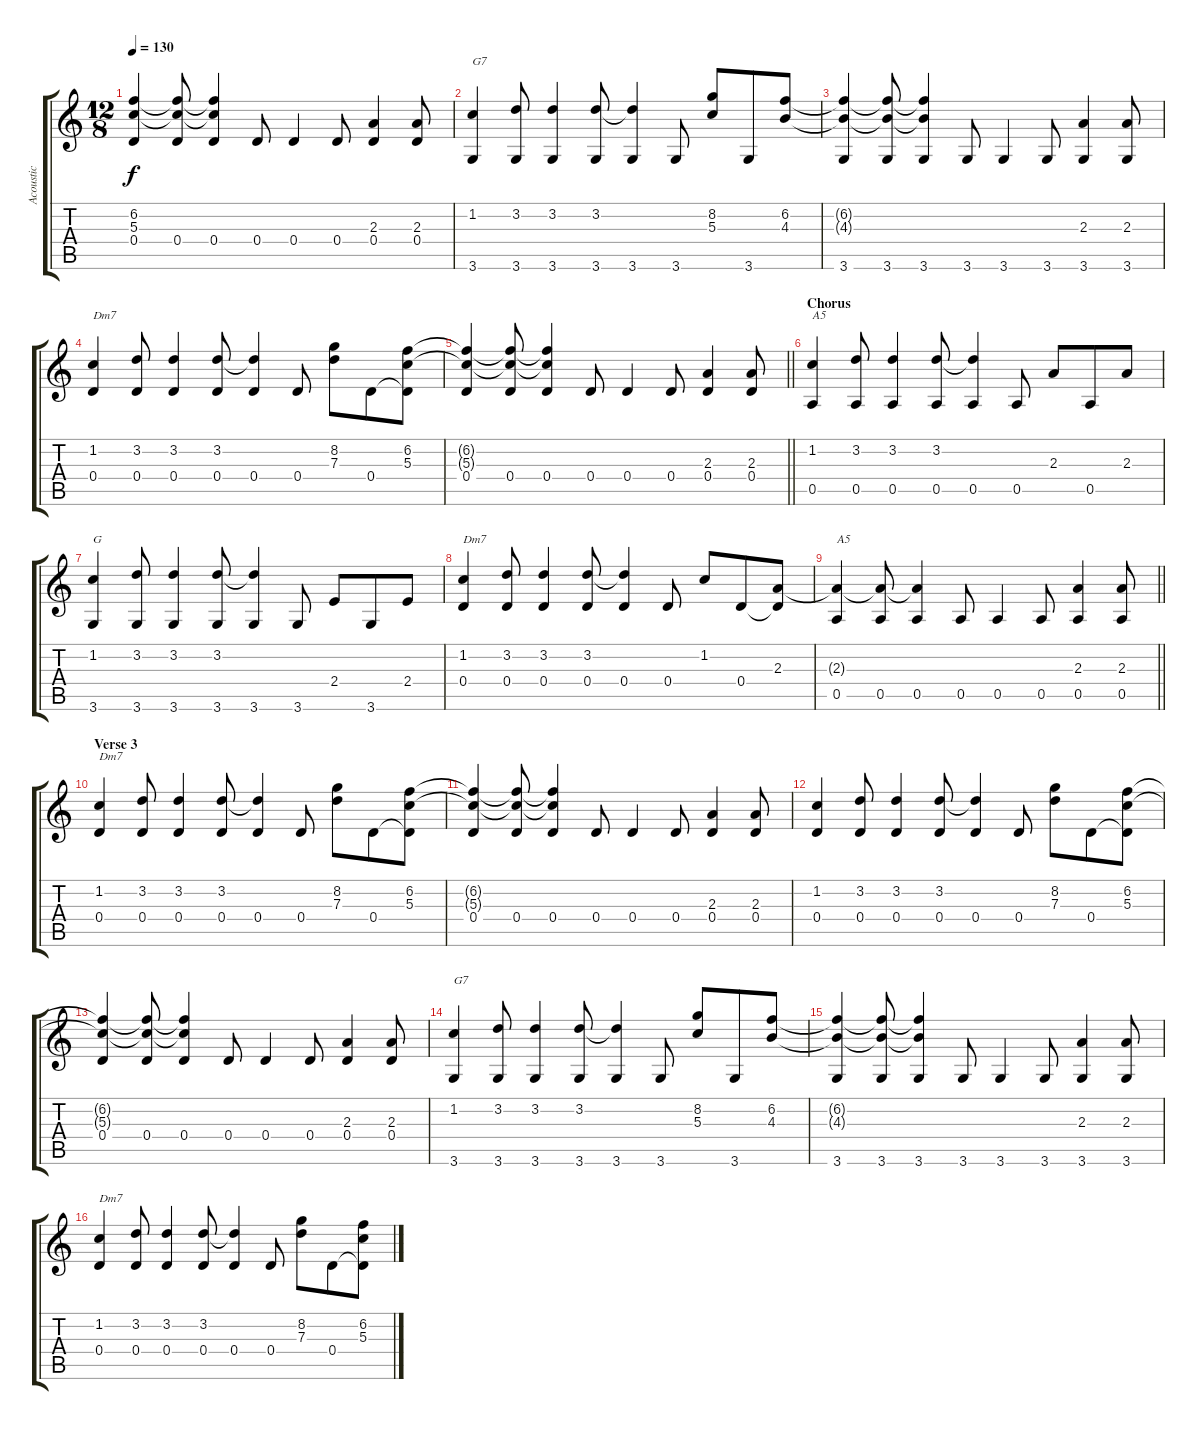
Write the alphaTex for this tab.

\track ("Acoustic" "Acoustic") {instrument acousticguitarsteel}
\staff {score tabs}
\tuning (E4 B3 G3 D3 A2 E2) {hide}
\ts (12 8)
\tempo 130
\clef g2
\ks c
(6.2{t} 5.3{t} 0.4).4{dy f} (6.2{t} 5.3{t} 0.4).8 (6.2{t} 5.3{t} 0.4).4 0.4.8 0.4.4 0.4.8 (2.3 0.4).4 (2.3 0.4).8 |
(1.2 3.6).4{txt "G7"} (3.2 3.6).8 (3.2 3.6).4 (3.2 3.6).8 (3.2{t} 3.6).4 3.6.8 (8.2 5.3).8 3.6.8 (6.2 4.3).8 |
(6.2{t} 4.3{t} 3.6).4 (6.2{t} 4.3{t} 3.6).8 (6.2{t} 4.3{t} 3.6).4 3.6.8 3.6.4 3.6.8 (2.3 3.6).4 (2.3 3.6).8 |
(1.2 0.4).4{txt "Dm7"} (3.2 0.4).8 (3.2 0.4).4 (3.2 0.4).8 (3.2{t} 0.4).4 0.4.8 (8.2 7.3).8 0.4.8 (6.2 5.3 0.4{t}).8 |
\barLineRight lightlight
(6.2{t} 5.3{t} 0.4).4 (6.2{t} 5.3{t} 0.4).8 (6.2{t} 5.3{t} 0.4).4 0.4.8 0.4.4 0.4.8 (2.3 0.4).4 (2.3 0.4).8 |
\section ("" "Chorus")
(1.2 0.5).4{txt "A5"} (3.2 0.5).8 (3.2 0.5).4 (3.2 0.5).8 (3.2{t} 0.5).4 0.5.8 2.3.8 0.5.8 2.3.8 |
(1.2 3.6).4{txt "G"} (3.2 3.6).8 (3.2 3.6).4 (3.2 3.6).8 (3.2{t} 3.6).4 3.6.8 2.4.8 3.6.8 2.4.8 |
(1.2 0.4).4{txt "Dm7"} (3.2 0.4).8 (3.2 0.4).4 (3.2 0.4).8 (3.2{t} 0.4).4 0.4.8 1.2.8 0.4.8 (2.3 0.4{t}).8 |
\barLineRight lightlight
(2.3{t} 0.5).4{txt "A5"} (2.3{t} 0.5).8 (2.3{t} 0.5).4 0.5.8 0.5.4 0.5.8 (2.3 0.5).4 (2.3 0.5).8 |
\section ("" "Verse 3")
(1.2 0.4).4{txt "Dm7"} (3.2 0.4).8 (3.2 0.4).4 (3.2 0.4).8 (3.2{t} 0.4).4 0.4.8 (8.2 7.3).8 0.4.8 (6.2 5.3 0.4{t}).8 |
(6.2{t} 5.3{t} 0.4).4 (6.2{t} 5.3{t} 0.4).8 (6.2{t} 5.3{t} 0.4).4 0.4.8 0.4.4 0.4.8 (2.3 0.4).4 (2.3 0.4).8 |
(1.2 0.4).4 (3.2 0.4).8 (3.2 0.4).4 (3.2 0.4).8 (3.2{t} 0.4).4 0.4.8 (8.2 7.3).8 0.4.8 (6.2 5.3 0.4{t}).8 |
(6.2{t} 5.3{t} 0.4).4 (6.2{t} 5.3{t} 0.4).8 (6.2{t} 5.3{t} 0.4).4 0.4.8 0.4.4 0.4.8 (2.3 0.4).4 (2.3 0.4).8 |
(1.2 3.6).4{txt "G7"} (3.2 3.6).8 (3.2 3.6).4 (3.2 3.6).8 (3.2{t} 3.6).4 3.6.8 (8.2 5.3).8 3.6.8 (6.2 4.3).8 |
(6.2{t} 4.3{t} 3.6).4 (6.2{t} 4.3{t} 3.6).8 (6.2{t} 4.3{t} 3.6).4 3.6.8 3.6.4 3.6.8 (2.3 3.6).4 (2.3 3.6).8 |
(1.2 0.4).4{txt "Dm7"} (3.2 0.4).8 (3.2 0.4).4 (3.2 0.4).8 (3.2{t} 0.4).4 0.4.8 (8.2 7.3).8 0.4.8 (6.2 5.3 0.4{t}).8
